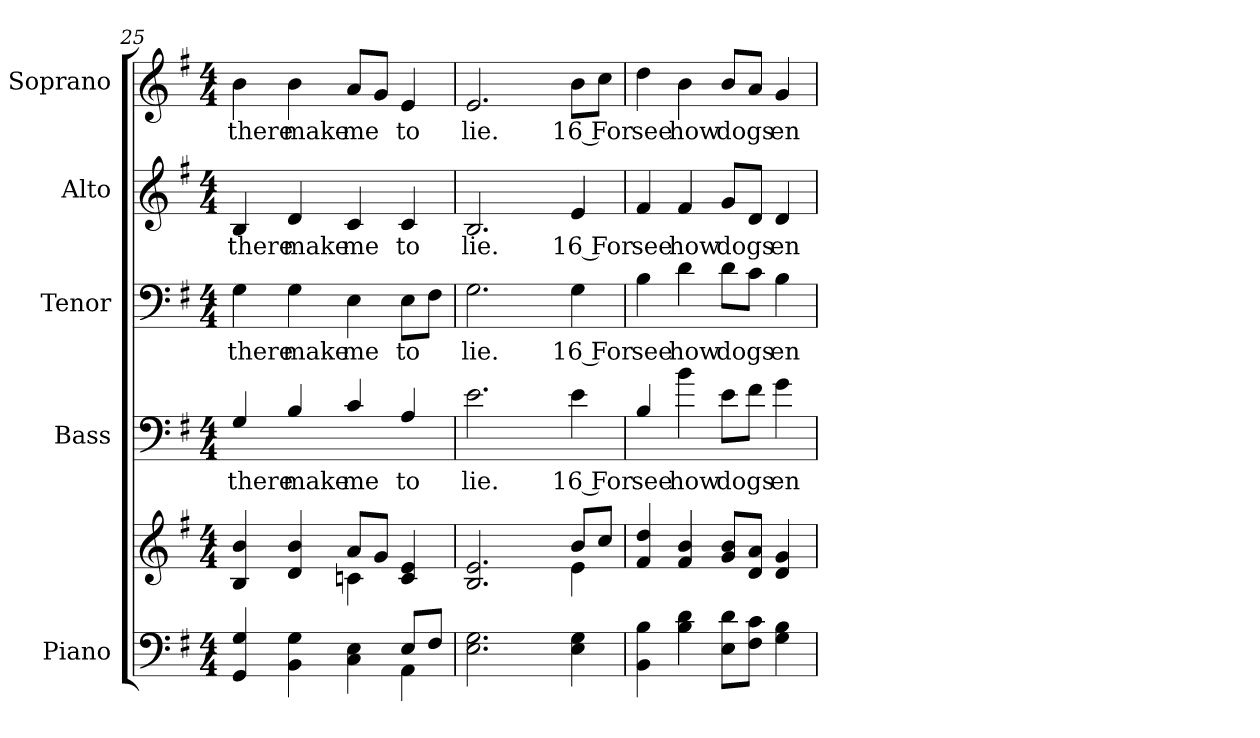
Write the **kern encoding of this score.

**kern	**kern	**kern	**text	**kern	**text	**kern	**text	**kern	**text
*part5	*part5	*part4	*part4	*part3	*part3	*part2	*part2	*part1	*part1
*staff6	*staff5	*staff4	*staff4	*staff3	*staff3	*staff2	*staff2	*staff1	*staff1
*I"Piano	*	*I"Bass	*	*I"Tenor	*	*I"Alto	*	*I"Soprano	*
*clefF4	*clefG2	*clefF4	*	*clefF4	*	*clefG2	*	*clefG2	*
*	*	*ITrd7c12	*	*	*	*	*	*	*
*k[f#]	*k[f#]	*k[f#]	*	*k[f#]	*	*k[f#]	*	*k[f#]	*
*G:	*G:	*G:	*	*G:	*	*G:	*	*G:	*
*M4/4	*M4/4	*M4/4	*	*M4/4	*	*M4/4	*	*M4/4	*
=25	=25	=25	=25	=25	=25	=25	=25	=25	=25
*^	*^	*	*	*	*	*	*	*	*
!	!	!	!	!	!LO:LY:b:color=#000000	!	!	!	!	!	!
!	!	!	!	!	!	!	!LO:LY:b:color=#000000	!	!	!	!
!	!	!	!	!	!	!	!	!	!LO:LY:b:color=#000000	!	!
!	!	!	!	!	!	!	!	!	!	!	!LO:LY:b:color=#000000
4GGi/ 4Gi	2ryy	4Bi/ 4bi	2ryy	4GGi/	there	4Gi\	there	4Bi/	there	4bi\	there
!	!	!	!	!	!LO:LY:b:color=#000000	!	!	!	!	!	!
!	!	!	!	!	!	!	!LO:LY:b:color=#000000	!	!	!	!
!	!	!	!	!	!	!	!	!	!LO:LY:b:color=#000000	!	!
!	!	!	!	!	!	!	!	!	!	!	!LO:LY:b:color=#000000
4BBi\ 4Gi	.	4di/ 4bi	.	4BBi/	make	4Gi\	make	4di/	make	4bi\	make
!	!	!	!	!	!LO:LY:b:color=#000000	!	!	!	!	!	!
!	!	!	!	!	!	!	!LO:LY:b:color=#000000	!	!	!	!
!	!	!	!	!	!	!	!	!	!LO:LY:b:color=#000000	!	!
!	!	!	!	!	!	!	!	!	!	!	!LO:LY:b:color=#000000
4Ci\ 4Ei	4ryy	8ai/L	4cni\	4Ci/	me	4Ei\	me	4ci/	me	8ai/L	me
.	.	8gi/J	.	.	.	.	.	.	.	8gi/J	.
!	!	!	!	!	!LO:LY:b:color=#000000	!	!	!	!	!	!
!	!	!	!	!	!	!	!LO:LY:b:color=#000000	!	!	!	!
!	!	!	!	!	!	!	!	!	!LO:LY:b:color=#000000	!	!
!	!	!	!	!	!	!	!	!	!	!	!LO:LY:b:color=#000000
8Ei/L	4AAi\	4ci/ 4ei	4ryy	4AAi/	to	8Ei\L	to	4ci/	to	4ei/	to
8F#i/J	.	.	.	.	.	8F#i\J	.	.	.	.	.
*v	*v	*	*	*	*	*	*	*	*	*	*
=26	=26	=26	=26	=26	=26	=26	=26	=26	=26	=26
!	!	!	!	!LO:LY:b:color=#000000	!	!	!	!	!	!
!	!	!	!	!	!	!LO:LY:b:color=#000000	!	!	!	!
!	!	!	!	!	!	!	!	!LO:LY:b:color=#000000	!	!
!	!	!	!	!	!	!	!	!	!	!LO:LY:b:color=#000000
2.Ei\ 2.Gi	2.Bi/ 2.ei	2ryy	2.Ei\	lie.	2.Gi\	lie.	2.Bi/	lie.	2.ei/	lie.
.	.	4ryy	.	.	.	.	.	.	.	.
!	!	!	!	!LO:LY:b:color=#000000	!	!	!	!	!	!
!	!	!	!	!	!	!LO:LY:b:color=#000000	!	!	!	!
!	!	!	!	!	!	!	!	!LO:LY:b:color=#000000	!	!
!	!	!	!	!	!	!	!	!	!	!LO:LY:b:color=#000000
4Ei\ 4Gi	8bi/L	4ei\	4Ei\	16 For	4Gi\	16 For	4ei/	16 For	8bi\L	16 For
.	8cci/J	.	.	.	.	.	.	.	8cci\J	.
!!LO:PB:g=z
=27	=27	=27	=27	=27	=27	=27	=27	=27	=27	=27
!	!	!	!	!LO:LY:b:color=#000000	!	!	!	!	!	!
!	!	!	!	!	!	!LO:LY:b:color=#000000	!	!	!	!
!	!	!	!	!	!	!	!	!LO:LY:b:color=#000000	!	!
!	!	!	!	!	!	!	!	!	!	!LO:LY:b:color=#000000
4BBi\ 4Bi	4f#i/ 4ddi	4ryy	4BBi/	see	4Bi\	see	4f#i/	see	4ddi\	see
!	!	!	!	!LO:LY:b:color=#000000	!	!	!	!	!	!
!	!	!	!	!	!	!LO:LY:b:color=#000000	!	!	!	!
!	!	!	!	!	!	!	!	!LO:LY:b:color=#000000	!	!
!	!	!	!	!	!	!	!	!	!	!LO:LY:b:color=#000000
4Bi\ 4di	4f#i/ 4bi	4ryy	4Bi\	how	4di\	how	4f#i/	how	4bi\	how
!	!	!	!	!LO:LY:b:color=#000000	!	!	!	!	!	!
!	!	!	!	!	!	!LO:LY:b:color=#000000	!	!	!	!
!	!	!	!	!	!	!	!	!LO:LY:b:color=#000000	!	!
!	!	!	!	!	!	!	!	!	!	!LO:LY:b:color=#000000
8Ei\ 8diL	8gi/ 8biL	4ryy	8Ei\L	dogs	8di\L	dogs	8gi/L	dogs	8bi/L	dogs
8F#i\ 8ciJ	8di/ 8aiJ	.	8F#i\J	.	8ci\J	.	8di/J	.	8ai/J	.
!	!	!	!	!LO:LY:b:color=#000000	!	!	!	!	!	!
!	!	!	!	!	!	!LO:LY:b:color=#000000	!	!	!	!
!	!	!	!	!	!	!	!	!LO:LY:b:color=#000000	!	!
!	!	!	!	!	!	!	!	!	!	!LO:LY:b:color=#000000
4Gi\ 4Bi	4di/ 4gi	4ryy	4Gi\	en-	4Bi\	en-	4di/	en-	4gi/	en-
*	*v	*v	*	*	*	*	*	*	*	*
=	=	=	=	=	=	=	=	=	=
*-	*-	*-	*-	*-	*-	*-	*-	*-	*-
